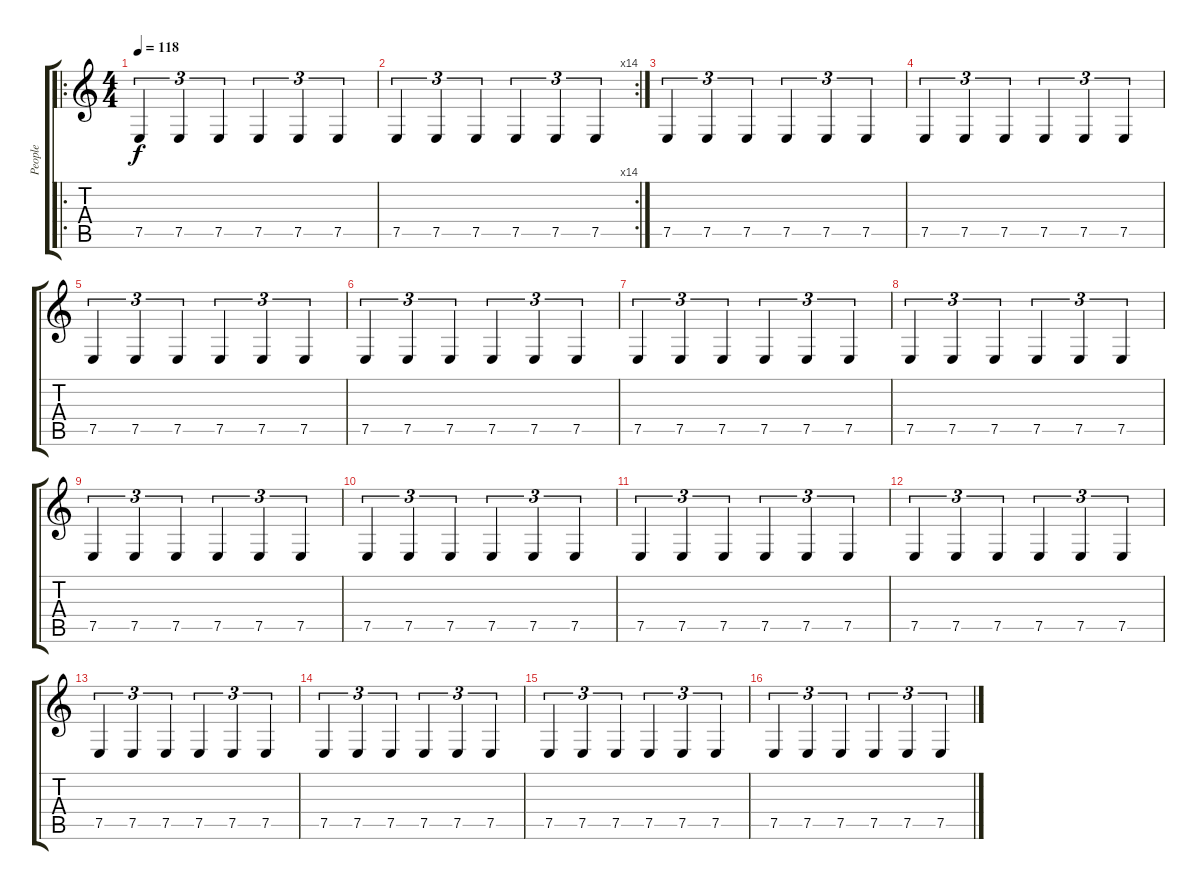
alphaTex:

\track ("People" "People") {instrument applause}
\staff {score tabs}
\tuning (E4 B3 G3 D3 A2 E2) {hide}
\ro
\ts (4 4)
\tempo 118
\clef g2
\ks c
7.5.4{tu (3 2) dy f} 7.5.4{tu (3 2)} 7.5.4{tu (3 2)} 7.5.4{tu (3 2)} 7.5.4{tu (3 2)} 7.5.4{tu (3 2)} |
\rc 14
7.5.4{tu (3 2)} 7.5.4{tu (3 2)} 7.5.4{tu (3 2)} 7.5.4{tu (3 2)} 7.5.4{tu (3 2)} 7.5.4{tu (3 2)} |
7.5.4{tu (3 2)} 7.5.4{tu (3 2)} 7.5.4{tu (3 2)} 7.5.4{tu (3 2)} 7.5.4{tu (3 2)} 7.5.4{tu (3 2)} |
7.5.4{tu (3 2)} 7.5.4{tu (3 2)} 7.5.4{tu (3 2)} 7.5.4{tu (3 2)} 7.5.4{tu (3 2)} 7.5.4{tu (3 2)} |
7.5.4{tu (3 2)} 7.5.4{tu (3 2)} 7.5.4{tu (3 2)} 7.5.4{tu (3 2)} 7.5.4{tu (3 2)} 7.5.4{tu (3 2)} |
7.5.4{tu (3 2)} 7.5.4{tu (3 2)} 7.5.4{tu (3 2)} 7.5.4{tu (3 2)} 7.5.4{tu (3 2)} 7.5.4{tu (3 2)} |
7.5.4{tu (3 2)} 7.5.4{tu (3 2)} 7.5.4{tu (3 2)} 7.5.4{tu (3 2)} 7.5.4{tu (3 2)} 7.5.4{tu (3 2)} |
7.5.4{tu (3 2)} 7.5.4{tu (3 2)} 7.5.4{tu (3 2)} 7.5.4{tu (3 2)} 7.5.4{tu (3 2)} 7.5.4{tu (3 2)} |
7.5.4{tu (3 2)} 7.5.4{tu (3 2)} 7.5.4{tu (3 2)} 7.5.4{tu (3 2)} 7.5.4{tu (3 2)} 7.5.4{tu (3 2)} |
7.5.4{tu (3 2)} 7.5.4{tu (3 2)} 7.5.4{tu (3 2)} 7.5.4{tu (3 2)} 7.5.4{tu (3 2)} 7.5.4{tu (3 2)} |
7.5.4{tu (3 2)} 7.5.4{tu (3 2)} 7.5.4{tu (3 2)} 7.5.4{tu (3 2)} 7.5.4{tu (3 2)} 7.5.4{tu (3 2)} |
7.5.4{tu (3 2)} 7.5.4{tu (3 2)} 7.5.4{tu (3 2)} 7.5.4{tu (3 2)} 7.5.4{tu (3 2)} 7.5.4{tu (3 2)} |
7.5.4{tu (3 2)} 7.5.4{tu (3 2)} 7.5.4{tu (3 2)} 7.5.4{tu (3 2)} 7.5.4{tu (3 2)} 7.5.4{tu (3 2)} |
7.5.4{tu (3 2)} 7.5.4{tu (3 2)} 7.5.4{tu (3 2)} 7.5.4{tu (3 2)} 7.5.4{tu (3 2)} 7.5.4{tu (3 2)} |
7.5.4{tu (3 2)} 7.5.4{tu (3 2)} 7.5.4{tu (3 2)} 7.5.4{tu (3 2)} 7.5.4{tu (3 2)} 7.5.4{tu (3 2)} |
7.5.4{tu (3 2)} 7.5.4{tu (3 2)} 7.5.4{tu (3 2)} 7.5.4{tu (3 2)} 7.5.4{tu (3 2)} 7.5.4{tu (3 2)}
